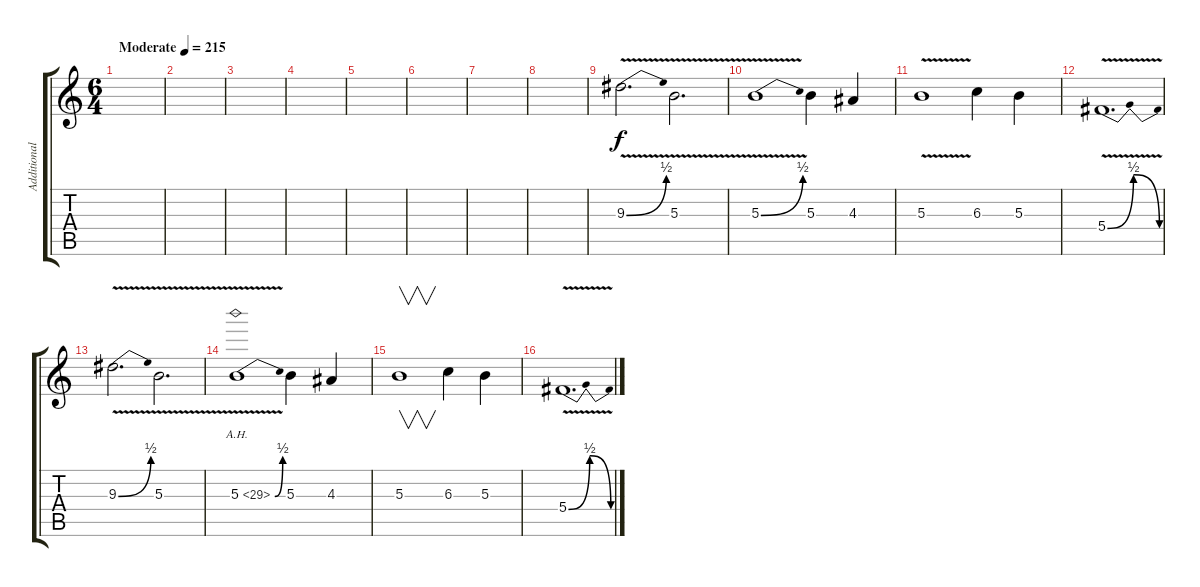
\track ("Additional guitar" "Additional") {instrument distortionguitar}
\staff {score tabs}
\tuning (Eb4 Bb3 Gb3 Db3 Ab2 Eb2) {hide}
\ts (6 4)
\tempo (215 "Moderate")
\clef g2
\ks c
|
|
|
|
|
|
|
|
9.3{be (bend 0 0 60 2) v}.2{d} 5.3{v}.2{d} |
5.3{be (bend 0 0 60 2) v}.1 5.3.4 4.3.4 |
5.3{v}.1 6.3.4 5.3.4 |
5.4{be (bendrelease 0 0 30 2 51 2 60 0) v}.1{d} |
9.3{be (bend 0 0 60 2) v}.2{d} 5.3{v}.2{d} |
5.3{be (bend 0 0 60 2) ah 24 v}.1 5.3.4 4.3.4 |
5.3.1{v} 6.3.4 5.3.4 |
5.4{be (bendrelease 0 0 30 2 51 2 60 0) v}.1{d}
